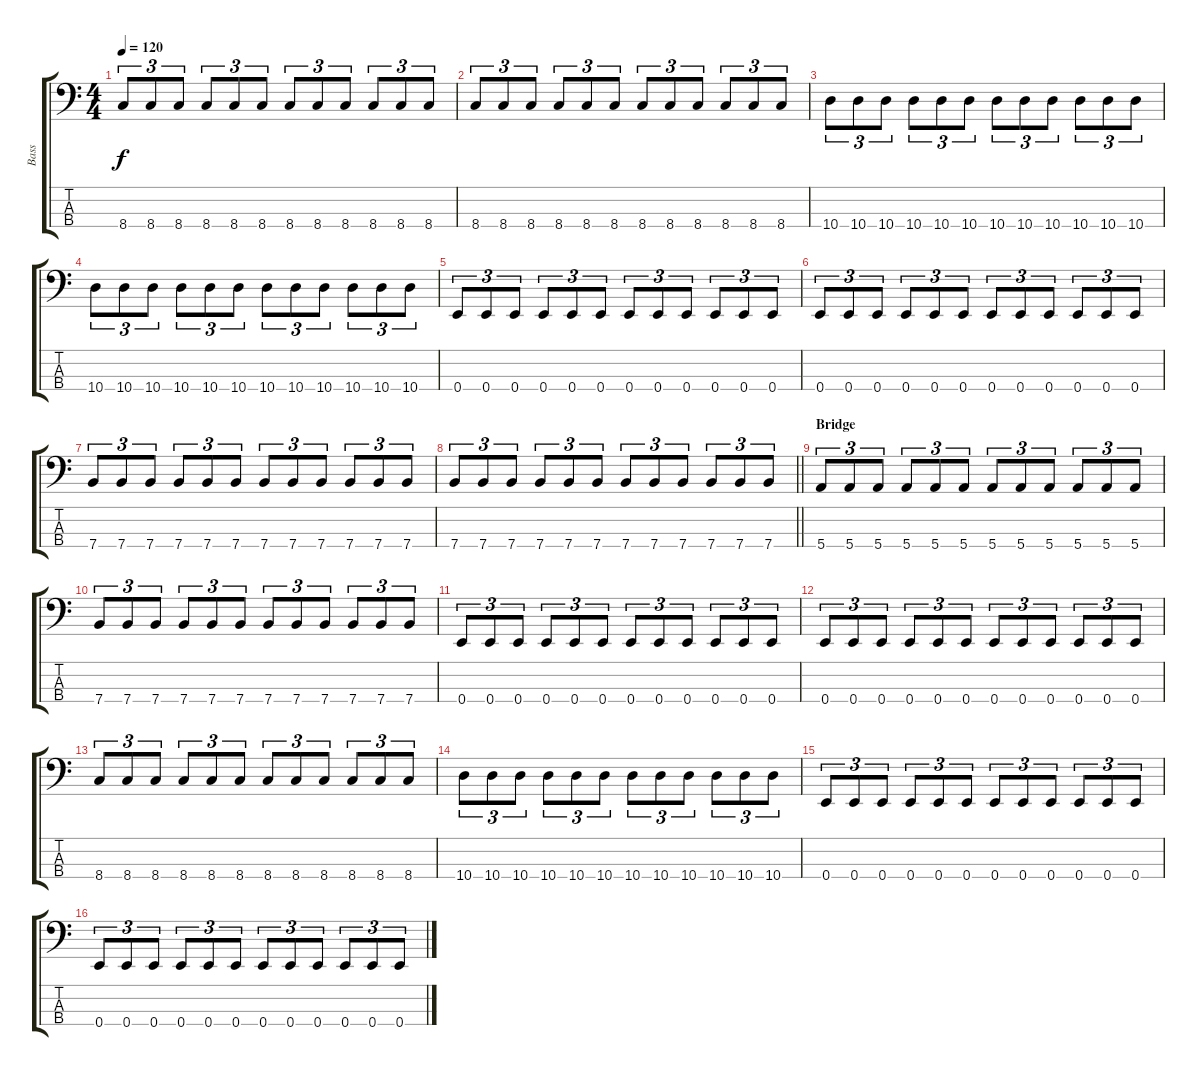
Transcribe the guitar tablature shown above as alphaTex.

\track ("Bass" "Bass") {instrument electricbasspick}
\staff {score tabs}
\tuning (G2 D2 A1 E1) {hide}
\ts (4 4)
\tempo 120
\clef f4
\ks c
8.4.8{tu (3 2) dy f} 8.4.8{tu (3 2)} 8.4.8{tu (3 2)} 8.4.8{tu (3 2)} 8.4.8{tu (3 2)} 8.4.8{tu (3 2)} 8.4.8{tu (3 2)} 8.4.8{tu (3 2)} 8.4.8{tu (3 2)} 8.4.8{tu (3 2)} 8.4.8{tu (3 2)} 8.4.8{tu (3 2)} |
8.4.8{tu (3 2)} 8.4.8{tu (3 2)} 8.4.8{tu (3 2)} 8.4.8{tu (3 2)} 8.4.8{tu (3 2)} 8.4.8{tu (3 2)} 8.4.8{tu (3 2)} 8.4.8{tu (3 2)} 8.4.8{tu (3 2)} 8.4.8{tu (3 2)} 8.4.8{tu (3 2)} 8.4.8{tu (3 2)} |
10.4.8{tu (3 2)} 10.4.8{tu (3 2)} 10.4.8{tu (3 2)} 10.4.8{tu (3 2)} 10.4.8{tu (3 2)} 10.4.8{tu (3 2)} 10.4.8{tu (3 2)} 10.4.8{tu (3 2)} 10.4.8{tu (3 2)} 10.4.8{tu (3 2)} 10.4.8{tu (3 2)} 10.4.8{tu (3 2)} |
10.4.8{tu (3 2)} 10.4.8{tu (3 2)} 10.4.8{tu (3 2)} 10.4.8{tu (3 2)} 10.4.8{tu (3 2)} 10.4.8{tu (3 2)} 10.4.8{tu (3 2)} 10.4.8{tu (3 2)} 10.4.8{tu (3 2)} 10.4.8{tu (3 2)} 10.4.8{tu (3 2)} 10.4.8{tu (3 2)} |
0.4.8{tu (3 2)} 0.4.8{tu (3 2)} 0.4.8{tu (3 2)} 0.4.8{tu (3 2)} 0.4.8{tu (3 2)} 0.4.8{tu (3 2)} 0.4.8{tu (3 2)} 0.4.8{tu (3 2)} 0.4.8{tu (3 2)} 0.4.8{tu (3 2)} 0.4.8{tu (3 2)} 0.4.8{tu (3 2)} |
0.4.8{tu (3 2)} 0.4.8{tu (3 2)} 0.4.8{tu (3 2)} 0.4.8{tu (3 2)} 0.4.8{tu (3 2)} 0.4.8{tu (3 2)} 0.4.8{tu (3 2)} 0.4.8{tu (3 2)} 0.4.8{tu (3 2)} 0.4.8{tu (3 2)} 0.4.8{tu (3 2)} 0.4.8{tu (3 2)} |
7.4.8{tu (3 2)} 7.4.8{tu (3 2)} 7.4.8{tu (3 2)} 7.4.8{tu (3 2)} 7.4.8{tu (3 2)} 7.4.8{tu (3 2)} 7.4.8{tu (3 2)} 7.4.8{tu (3 2)} 7.4.8{tu (3 2)} 7.4.8{tu (3 2)} 7.4.8{tu (3 2)} 7.4.8{tu (3 2)} |
\barLineRight lightlight
7.4.8{tu (3 2)} 7.4.8{tu (3 2)} 7.4.8{tu (3 2)} 7.4.8{tu (3 2)} 7.4.8{tu (3 2)} 7.4.8{tu (3 2)} 7.4.8{tu (3 2)} 7.4.8{tu (3 2)} 7.4.8{tu (3 2)} 7.4.8{tu (3 2)} 7.4.8{tu (3 2)} 7.4.8{tu (3 2)} |
\section ("" "Bridge")
5.4.8{tu (3 2)} 5.4.8{tu (3 2)} 5.4.8{tu (3 2)} 5.4.8{tu (3 2)} 5.4.8{tu (3 2)} 5.4.8{tu (3 2)} 5.4.8{tu (3 2)} 5.4.8{tu (3 2)} 5.4.8{tu (3 2)} 5.4.8{tu (3 2)} 5.4.8{tu (3 2)} 5.4.8{tu (3 2)} |
7.4.8{tu (3 2)} 7.4.8{tu (3 2)} 7.4.8{tu (3 2)} 7.4.8{tu (3 2)} 7.4.8{tu (3 2)} 7.4.8{tu (3 2)} 7.4.8{tu (3 2)} 7.4.8{tu (3 2)} 7.4.8{tu (3 2)} 7.4.8{tu (3 2)} 7.4.8{tu (3 2)} 7.4.8{tu (3 2)} |
0.4.8{tu (3 2)} 0.4.8{tu (3 2)} 0.4.8{tu (3 2)} 0.4.8{tu (3 2)} 0.4.8{tu (3 2)} 0.4.8{tu (3 2)} 0.4.8{tu (3 2)} 0.4.8{tu (3 2)} 0.4.8{tu (3 2)} 0.4.8{tu (3 2)} 0.4.8{tu (3 2)} 0.4.8{tu (3 2)} |
0.4.8{tu (3 2)} 0.4.8{tu (3 2)} 0.4.8{tu (3 2)} 0.4.8{tu (3 2)} 0.4.8{tu (3 2)} 0.4.8{tu (3 2)} 0.4.8{tu (3 2)} 0.4.8{tu (3 2)} 0.4.8{tu (3 2)} 0.4.8{tu (3 2)} 0.4.8{tu (3 2)} 0.4.8{tu (3 2)} |
8.4.8{tu (3 2)} 8.4.8{tu (3 2)} 8.4.8{tu (3 2)} 8.4.8{tu (3 2)} 8.4.8{tu (3 2)} 8.4.8{tu (3 2)} 8.4.8{tu (3 2)} 8.4.8{tu (3 2)} 8.4.8{tu (3 2)} 8.4.8{tu (3 2)} 8.4.8{tu (3 2)} 8.4.8{tu (3 2)} |
10.4.8{tu (3 2)} 10.4.8{tu (3 2)} 10.4.8{tu (3 2)} 10.4.8{tu (3 2)} 10.4.8{tu (3 2)} 10.4.8{tu (3 2)} 10.4.8{tu (3 2)} 10.4.8{tu (3 2)} 10.4.8{tu (3 2)} 10.4.8{tu (3 2)} 10.4.8{tu (3 2)} 10.4.8{tu (3 2)} |
0.4.8{tu (3 2)} 0.4.8{tu (3 2)} 0.4.8{tu (3 2)} 0.4.8{tu (3 2)} 0.4.8{tu (3 2)} 0.4.8{tu (3 2)} 0.4.8{tu (3 2)} 0.4.8{tu (3 2)} 0.4.8{tu (3 2)} 0.4.8{tu (3 2)} 0.4.8{tu (3 2)} 0.4.8{tu (3 2)} |
0.4.8{tu (3 2)} 0.4.8{tu (3 2)} 0.4.8{tu (3 2)} 0.4.8{tu (3 2)} 0.4.8{tu (3 2)} 0.4.8{tu (3 2)} 0.4.8{tu (3 2)} 0.4.8{tu (3 2)} 0.4.8{tu (3 2)} 0.4.8{tu (3 2)} 0.4.8{tu (3 2)} 0.4.8{tu (3 2)}
